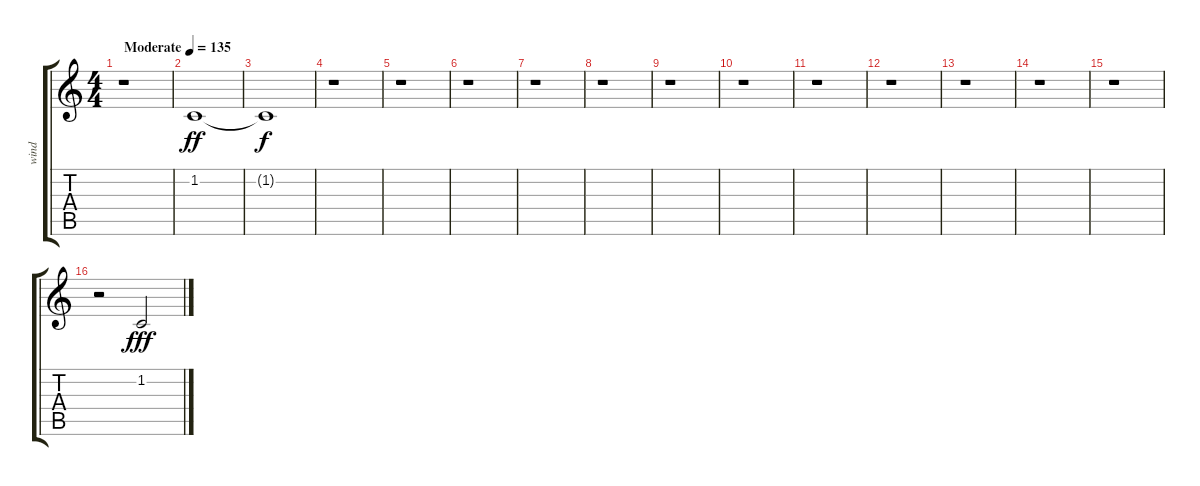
\track ("wind" "wind") {instrument seashore}
\staff {score tabs}
\tuning (E4 B3 G3 D3 A2 E2) {hide}
\ts (4 4)
\tempo (135 "Moderate")
\clef g2
\ks c
r.1{dy ff instrument seashore} |
1.2.1{volume 16 instrument seashore} |
1.2{t}.1{dy f} |
r.1 |
r.1 |
r.1 |
r.1 |
r.1 |
r.1 |
r.1 |
r.1 |
r.1 |
r.1 |
r.1 |
r.1 |
r.2 1.2.2{dy fff}
